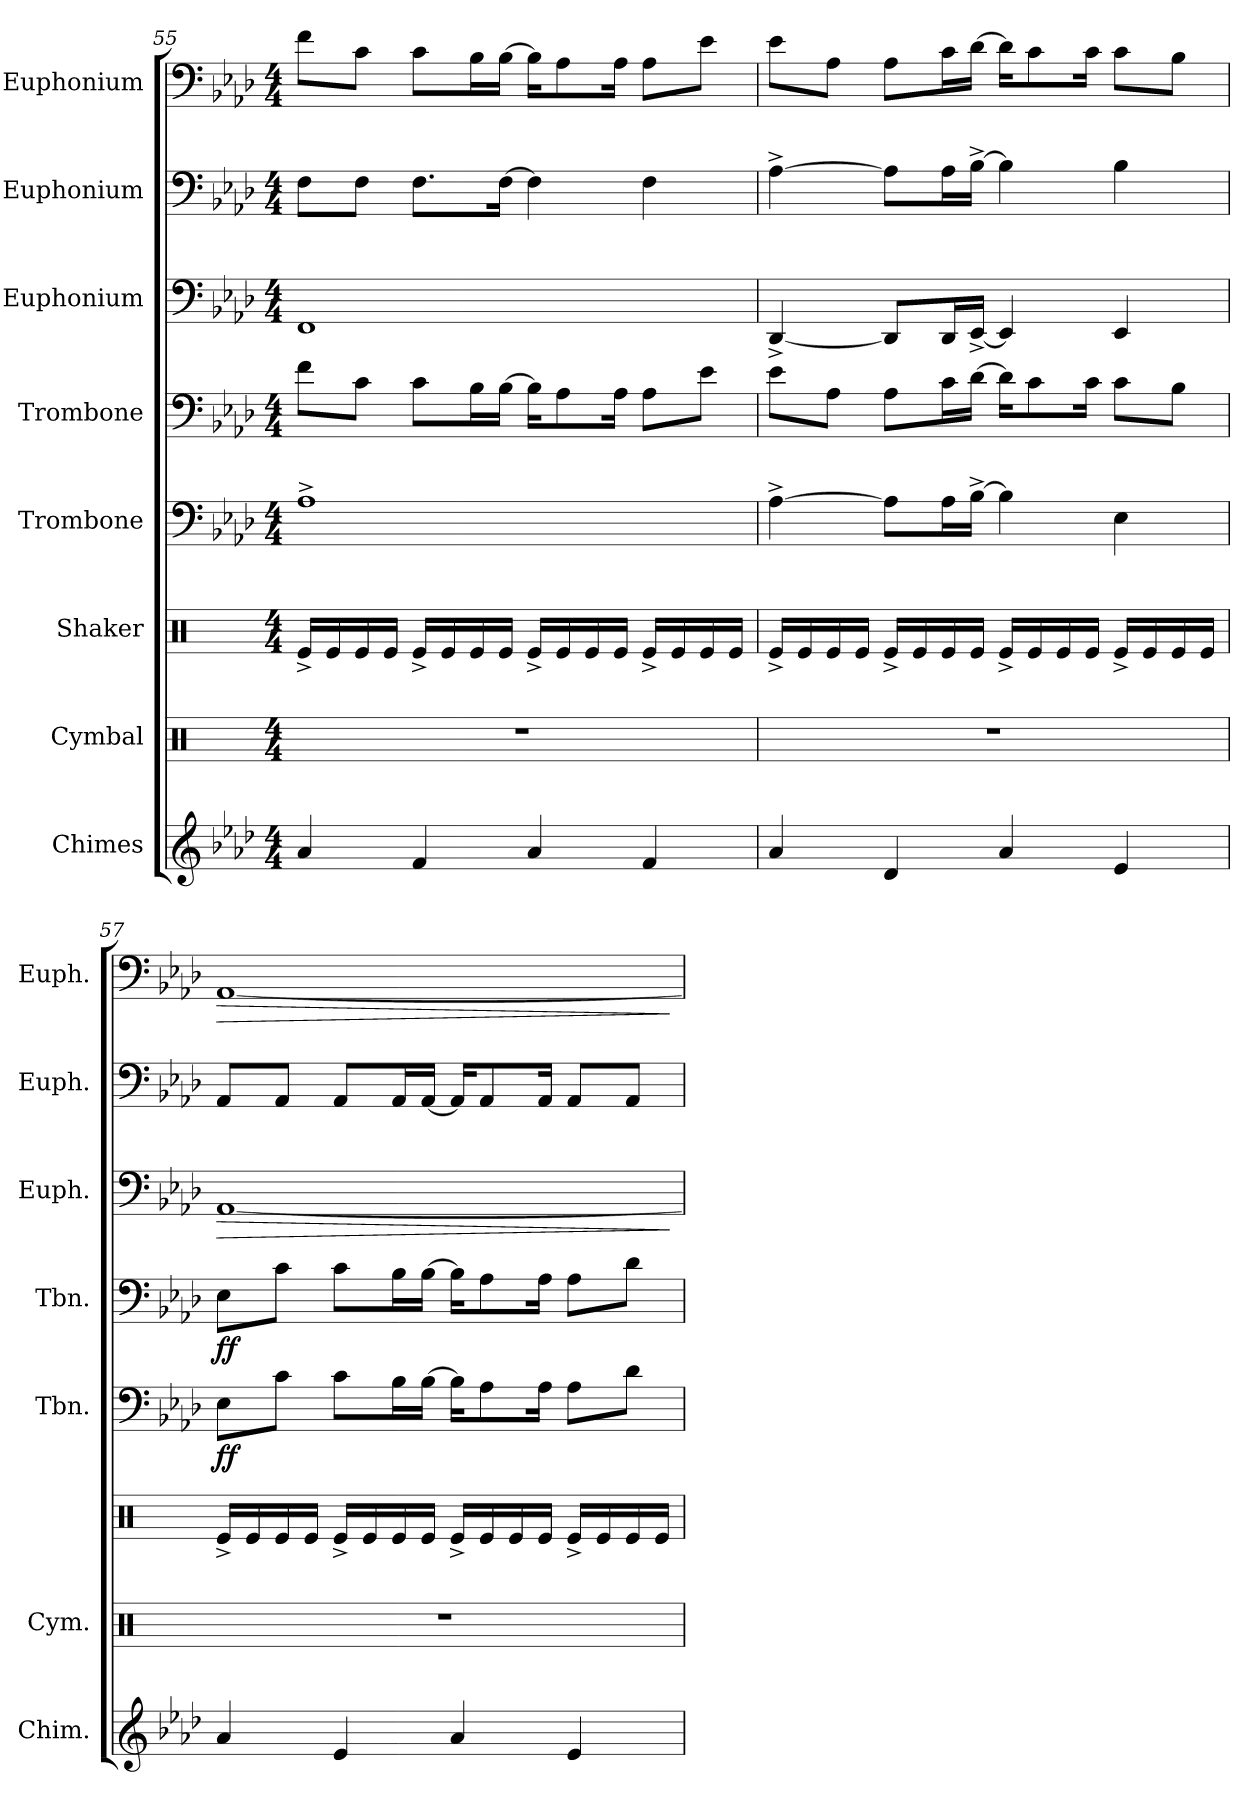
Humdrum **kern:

**kern	**kern	**kern	**kern	**dynam	**kern	**dynam	**kern	**dynam	**kern	**kern	**dynam
*part8	*part7	*part6	*part5	*part5	*part4	*part4	*part3	*part3	*part2	*part1	*part1
*staff8	*staff7	*staff6	*staff5	*staff5	*staff4	*staff4	*staff3	*staff3	*staff2	*staff1	*staff1
*I"Chimes	*I"Cymbal	*I"Shaker	*I"Trombone	*	*I"Trombone	*	*I"Euphonium	*	*I"Euphonium	*I"Euphonium	*
*I'Chim.	*I'Cym.	*	*I'Tbn.	*	*I'Tbn.	*	*I'Euph.	*	*I'Euph.	*I'Euph.	*
!!LO:PB:g=z
*clefG2	*clefX	*clefX	*clefF4	*	*clefF4	*	*clefF4	*	*clefF4	*clefF4	*
*k[b-e-a-d-]	*k[]	*k[]	*k[b-e-a-d-]	*	*k[b-e-a-d-]	*	*k[b-e-a-d-]	*	*k[b-e-a-d-]	*k[b-e-a-d-]	*
*M4/4	*M4/4	*M4/4	*M4/4	*	*M4/4	*	*M4/4	*	*M4/4	*M4/4	*
=55	=55	=55	=55	=55	=55	=55	=55	=55	=55	=55	=55
4a-/	1r	16Re^/LL	1A-^	.	8f\L	.	1FF	.	8F\L	8f\L	.
.	.	16Re/	.	.	.	.	.	.	.	.	.
.	.	16Re/	.	.	8c\J	.	.	.	8F\J	8c\J	.
.	.	16Re/JJ	.	.	.	.	.	.	.	.	.
4f/	.	16Re^/LL	.	.	8c\L	.	.	.	8.F\L	8c\L	.
.	.	16Re/	.	.	.	.	.	.	.	.	.
.	.	16Re/	.	.	16B-\L	.	.	.	.	16B-\L	.
.	.	16Re/JJ	.	.	[16B-\JJ	.	.	.	[16F\Jk	[16B-\JJ	.
4a-/	.	16Re^/LL	.	.	16B-\KL]	.	.	.	4F\]	16B-\KL]	.
.	.	16Re/	.	.	8A-\	.	.	.	.	8A-\	.
.	.	16Re/	.	.	.	.	.	.	.	.	.
.	.	16Re/JJ	.	.	16A-\Jk	.	.	.	.	16A-\Jk	.
4f/	.	16Re^/LL	.	.	8A-\L	.	.	.	4F\	8A-\L	.
.	.	16Re/	.	.	.	.	.	.	.	.	.
.	.	16Re/	.	.	8e-\J	.	.	.	.	8e-\J	.
.	.	16Re/JJ	.	.	.	.	.	.	.	.	.
=56	=56	=56	=56	=56	=56	=56	=56	=56	=56	=56	=56
4a-/	1r	16Re^/LL	[4A-^\	.	8e-\L	.	[4DD-^/	.	[4A-^\	8e-\L	.
.	.	16Re/	.	.	.	.	.	.	.	.	.
.	.	16Re/	.	.	8A-\J	.	.	.	.	8A-\J	.
.	.	16Re/JJ	.	.	.	.	.	.	.	.	.
4d-/	.	16Re^/LL	8A-\L]	.	8A-\L	.	8DD-/L]	.	8A-\L]	8A-\L	.
.	.	16Re/	.	.	.	.	.	.	.	.	.
.	.	16Re/	16A-\L	.	16c\L	.	16DD-/L	.	16A-\L	16c\L	.
.	.	16Re/JJ	[16B-^\JJ	.	[16d-\JJ	.	[16EE-^/JJ	.	[16B-^\JJ	[16d-\JJ	.
4a-/	.	16Re^/LL	4B-\]	.	16d-\KL]	.	4EE-/]	.	4B-\]	16d-\KL]	.
.	.	16Re/	.	.	8c\	.	.	.	.	8c\	.
.	.	16Re/	.	.	.	.	.	.	.	.	.
.	.	16Re/JJ	.	.	16c\Jk	.	.	.	.	16c\Jk	.
4e-/	.	16Re^/LL	4E-\	.	8c\L	.	4EE-/	.	4B-\	8c\L	.
.	.	16Re/	.	.	.	.	.	.	.	.	.
.	.	16Re/	.	.	8B-\J	.	.	.	.	8B-\J	.
.	.	16Re/JJ	.	.	.	.	.	.	.	.	.
!!LO:PB:g=z
=57	=57	=57	=57	=57	=57	=57	=57	=57	=57	=57	=57
!	!	!	!	!LO:DY:b	!	!LO:DY:b	!	!LO:HP:b	!	!	!LO:HP:b
4a-/	1r	16Re^/LL	8E-\L	ff	8E-\L	ff	[1AA-	>	8AA-/L	[1AA-	>
.	.	16Re/	.	.	.	.	.	.	.	.	.
.	.	16Re/	8c\J	.	8c\J	.	.	.	8AA-/J	.	.
.	.	16Re/JJ	.	.	.	.	.	.	.	.	.
4e-/	.	16Re^/LL	8c\L	.	8c\L	.	.	.	8AA-/L	.	.
.	.	16Re/	.	.	.	.	.	.	.	.	.
.	.	16Re/	16B-\L	.	16B-\L	.	.	.	16AA-/L	.	.
.	.	16Re/JJ	[16B-\JJ	.	[16B-\JJ	.	.	.	[16AA-/JJ	.	.
4a-/	.	16Re^/LL	16B-\KL]	.	16B-\KL]	.	.	.	16AA-/KL]	.	.
.	.	16Re/	8A-\	.	8A-\	.	.	.	8AA-/	.	.
.	.	16Re/	.	.	.	.	.	.	.	.	.
.	.	16Re/JJ	16A-\Jk	.	16A-\Jk	.	.	.	16AA-/Jk	.	.
4e-/	.	16Re^/LL	8A-\L	.	8A-\L	.	.	.	8AA-/L	.	.
.	.	16Re/	.	.	.	.	.	.	.	.	.
.	.	16Re/	8d-\J	.	8d-\J	.	.	.	8AA-/J	.	.
.	.	16Re/JJ	.	.	.	.	.	.	.	.	.
.	.	.	.	.	.	.	.	]	.	.	]
=	=	=	=	=	=	=	=	=	=	=	=
*-	*-	*-	*-	*-	*-	*-	*-	*-	*-	*-	*-
